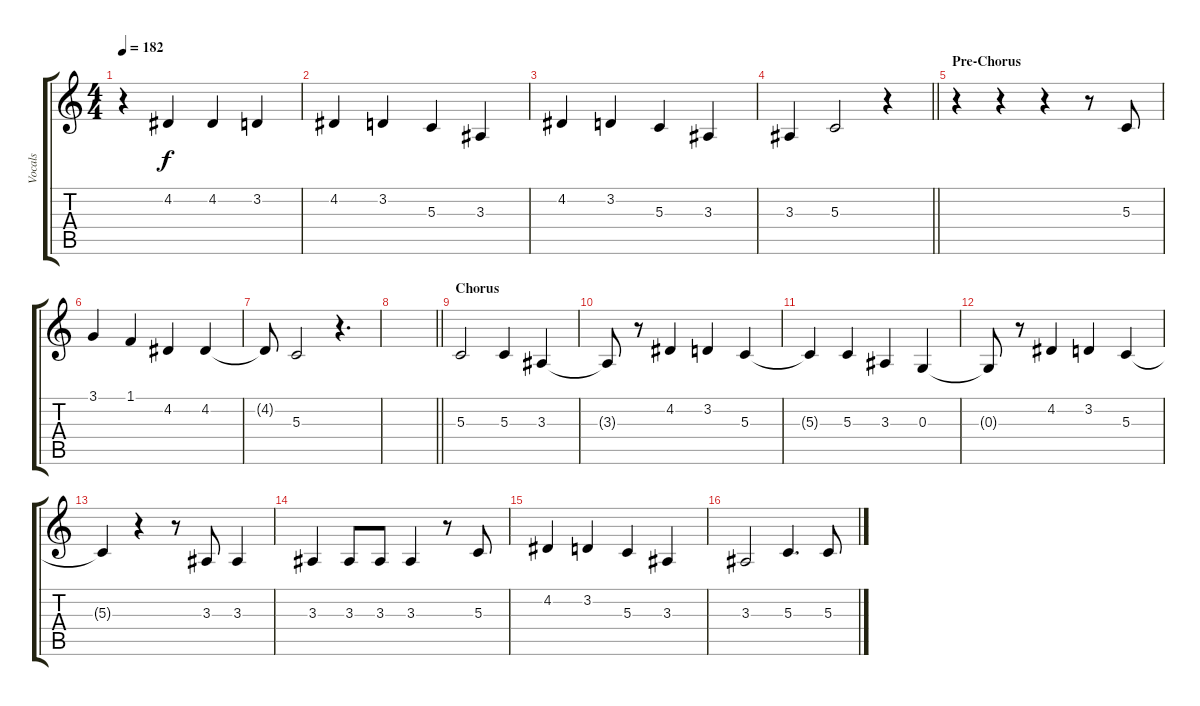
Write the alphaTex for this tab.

\track ("Vocals" "Vocals") {instrument altosax}
\staff {score tabs}
\tuning (E4 B3 G3 D3 A2 E2) {hide}
\ts (4 4)
\tempo 182
\clef g2
\ks c
r.4{dy f} 4.2.4 4.2.4 3.2.4 |
4.2.4 3.2.4 5.3.4 3.3.4 |
4.2.4 3.2.4 5.3.4 3.3.4 |
\barLineRight lightlight
3.3.4 5.3.2 r.4 |
\section ("" "Pre-Chorus")
r.4 r.4 r.4 r.8 5.3.8 |
3.1.4 1.1.4 4.2.4 4.2.4 |
4.2{t}.8 5.3.2 r.4{d} |
\barLineRight lightlight
|
\section ("" "Chorus")
5.3.2 5.3.4 3.3.4 |
3.3{t}.8 r.8 4.2.4 3.2.4 5.3.4 |
5.3{t}.4 5.3.4 3.3.4 0.3.4 |
0.3{t}.8 r.8 4.2.4 3.2.4 5.3.4 |
5.3{t}.4 r.4 r.8 3.3.8 3.3.4 |
3.3.4 3.3.8 3.3.8 3.3.4 r.8 5.3.8 |
4.2.4 3.2.4 5.3.4 3.3.4 |
3.3.2 5.3.4{d} 5.3.8
